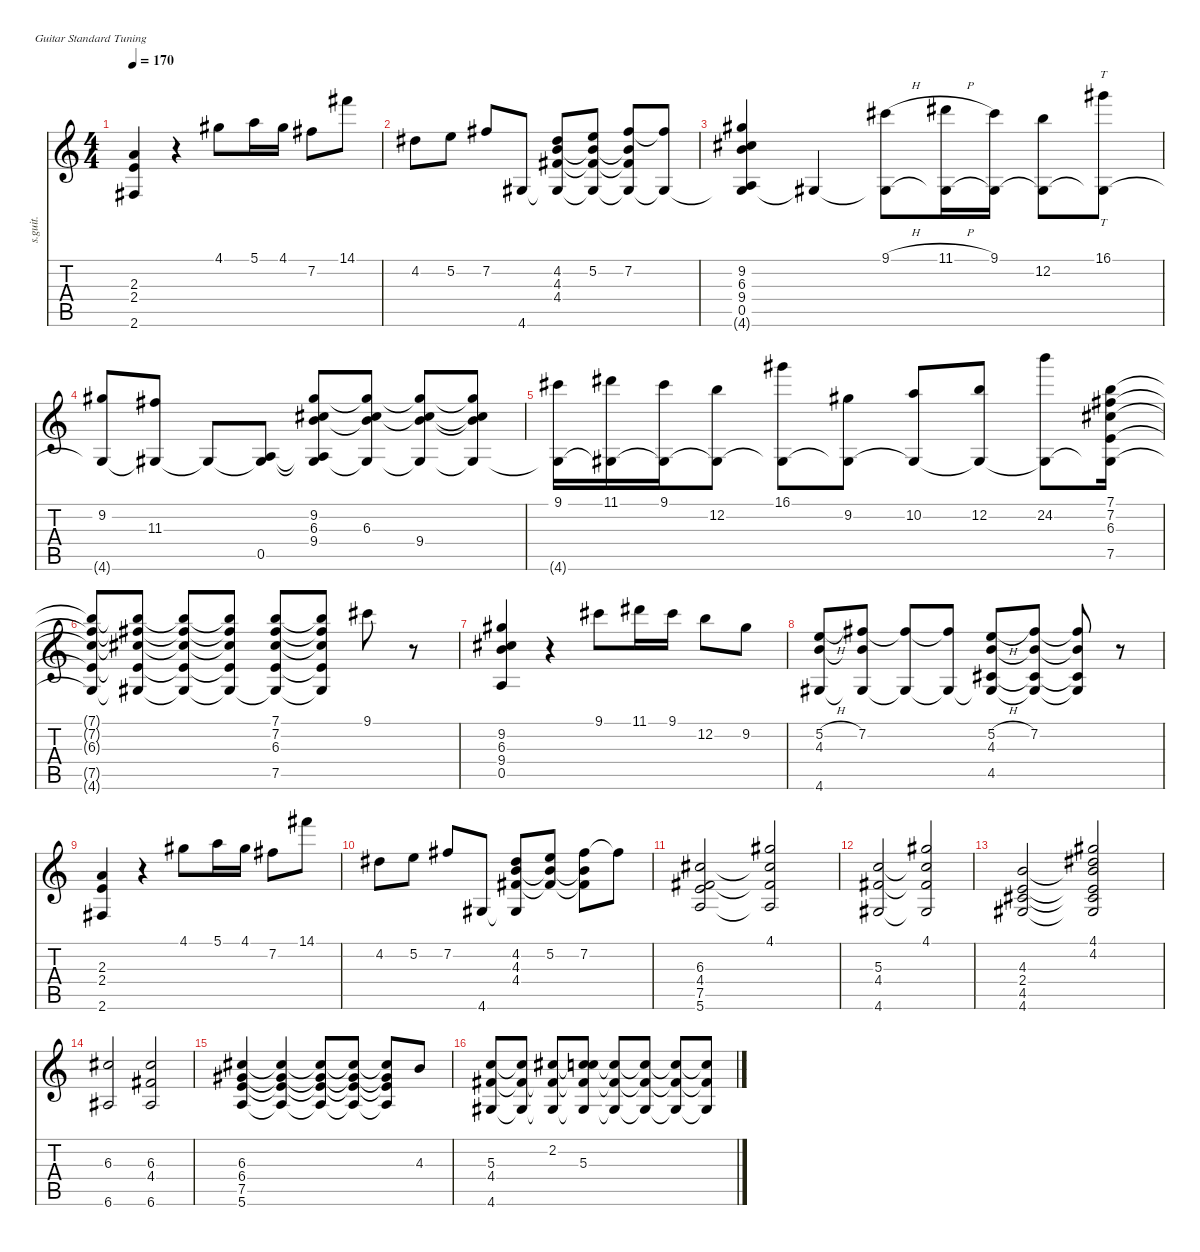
\defaultSystemsLayout 4
\hideDynamics
\bracketExtendMode nobrackets
\track ("Mehrio" "s.guit.") {instrument electricguitarclean}
\staff {score tabs}
\tuning (E4 B3 G3 D3 A2 E2)
\ts (4 4)
\tempo 170
\clef g2
\ks c
(2.3 2.4 2.6{acc #}).4{dy f} r.4 4.1{acc #}.8 5.1.16 4.1{acc #}.16 7.2{acc #}.8 14.1{acc #}.8 |
4.2{acc #}.8 5.2.8 7.2{acc #}.8 4.6{acc #}.8 (4.2{acc #} 4.3 4.4{acc #} 4.6{t acc #}).8 (5.2 4.3{t} 4.4{t acc #} 4.6{t acc #}).8 (7.2{acc #} 4.3{t} 4.4{t acc #} 4.6{t acc #}).8 (7.2{t acc #} 4.6{t acc #}).8 |
(9.2{acc #} 6.3{acc #} 9.4 0.5 4.6{t acc #}).4{dy mf} 4.6{t acc #}.4 (9.1{h acc #} 4.6{t acc #}).8 (11.1{h acc #} 4.6{t acc #}).16 (9.1{acc #} 4.6{t acc #}).16 (12.2 4.6{t acc #}).8{dy f} (16.1{acc #} 4.6{t acc #}).8{tt dy mf} |
(9.2{acc #} 4.6{t acc #}).8 (11.3{acc #} 4.6{t acc #}).8 4.6{t acc #}.8 (0.5 4.6{t acc #}).8 (9.2{acc #} 6.3{acc #} 9.4 0.5{t} 4.6{t acc #}).8 (9.2{t acc #} 6.3{acc #} 9.4{t} 4.6{t acc #}).8 (9.2{t acc #} 6.3{t acc #} 9.4 4.6{t acc #}).8 (9.2{t acc #} 6.3{t acc #} 9.4{t} 4.6{t acc #}).8 |
(9.1{acc #} 4.6{t acc #}).16 (11.1{acc #} 4.6{t acc #}).16 (9.1{acc #} 4.6{t acc #}).16 (12.2 4.6{t acc #}).8{dy f} (16.1{acc #} 4.6{t acc #}).8{dy mf} (9.2{acc #} 4.6{t acc #}).8 (10.2 4.6{t acc #}).8 (12.2 4.6{t acc #}).8 (24.2 4.6{t acc #}).8 (7.1 7.2{acc #} 6.3{acc #} 7.5 4.6{t acc #}).16{dy f} |
(7.1{t} 7.2{t acc #} 6.3{t acc #} 7.5{t} 4.6{t acc #}).8 (7.1{t} 7.2{t acc #} 6.3{t acc #} 7.5{t} 4.6{t acc #}).8 (7.1{t} 7.2{t acc #} 6.3{t acc #} 7.5{t} 4.6{t acc #}).8 (7.1{t} 7.2{t acc #} 6.3{t acc #} 7.5{t} 4.6{t acc #}).8 (7.1 7.2{acc #} 6.3{acc #} 7.5 4.6{t acc #}).8 (7.1{t} 7.2{t acc #} 6.3{t acc #} 7.5{t} 4.6{t acc #}).8 9.1{acc #}.8 r.8 |
(9.2{acc #} 6.3{acc #} 9.4 0.5).4 r.4 9.1{acc #}.8 11.1{acc #}.16 9.1{acc #}.16 12.2.8 9.2{acc #}.8 |
(5.2{h} 4.3 4.6{acc #}).8 (7.2{acc #} 4.3{t} 4.6{t acc #}).8 (7.2{t acc #} 4.6{t acc #}).8 (7.2{t acc #} 4.6{t acc #}).8 (5.2{h} 4.3 4.5{acc #} 4.6{t acc #}).8 (7.2{acc #} 4.3{t} 4.5{t acc #} 4.6{t acc #}).8 (7.2{t acc #} 4.3{t} 4.5{t acc #} 4.6{t acc #}).8 r.8 |
(2.3 2.4 2.6{acc #}).4 r.4 4.1{acc #}.8 5.1.16 4.1{acc #}.16 7.2{acc #}.8 14.1{acc #}.8 |
4.2{acc #}.8 5.2.8 7.2{acc #}.8 4.6{acc #}.8 (4.2{acc #} 4.3 4.4{acc #} 4.6{t acc #}).8 (5.2 4.3{t} 4.4{t acc #}).8 (7.2{acc #} 4.3{t} 4.4{t acc #}).8 7.2{t acc #}.8 |
(6.3{acc #} 4.4{acc #} 7.5 5.6).2 (4.1{acc #} 6.3{t acc #} 4.4{t acc #} 5.6{t}).2 |
(5.3 4.4{acc #} 4.6{acc #}).2{dy mf} (4.1{acc #} 5.3{t} 4.4{t acc #} 4.6{t acc #}).2{dy f} |
(4.3 2.4 4.5{acc #} 4.6{acc #}).2 (4.1{acc #} 4.2{acc #} 4.3{t} 2.4{t} 4.5{t acc #} 4.6{t acc #}).2 |
(6.3{acc #} 6.6{acc #}).2 (6.3{acc #} 4.4{acc #} 6.6{acc #}).2 |
(6.3{acc #} 6.4{acc #} 7.5 5.6).4 (6.3{t acc #} 6.4{t acc #} 7.5{t} 5.6{t}).4 (6.3{t acc #} 6.4{t acc #} 7.5{t} 5.6{t}).8 (6.3{t acc #} 6.4{t acc #} 7.5{t} 5.6{t}).8 (6.3{t acc #} 6.4{t acc #} 7.5{t} 5.6{t}).8 4.3.8 |
(5.3 4.4{acc #} 4.6{acc #}).8 (5.3{t} 4.4{t acc #} 4.6{t acc #}).8 (2.2{acc #} 4.4{t acc #} 4.6{t acc #}).8 (2.2{t acc #} 5.3 4.4{t acc #} 4.6{t acc #}).8 (5.3{t} 4.4{t acc #} 4.6{t acc #}).8 (5.3{t} 4.4{t acc #} 4.6{t acc #}).8 (5.3{t} 4.4{t acc #} 4.6{t acc #}).8 (5.3{t} 4.4{t acc #} 4.6{t acc #}).8
